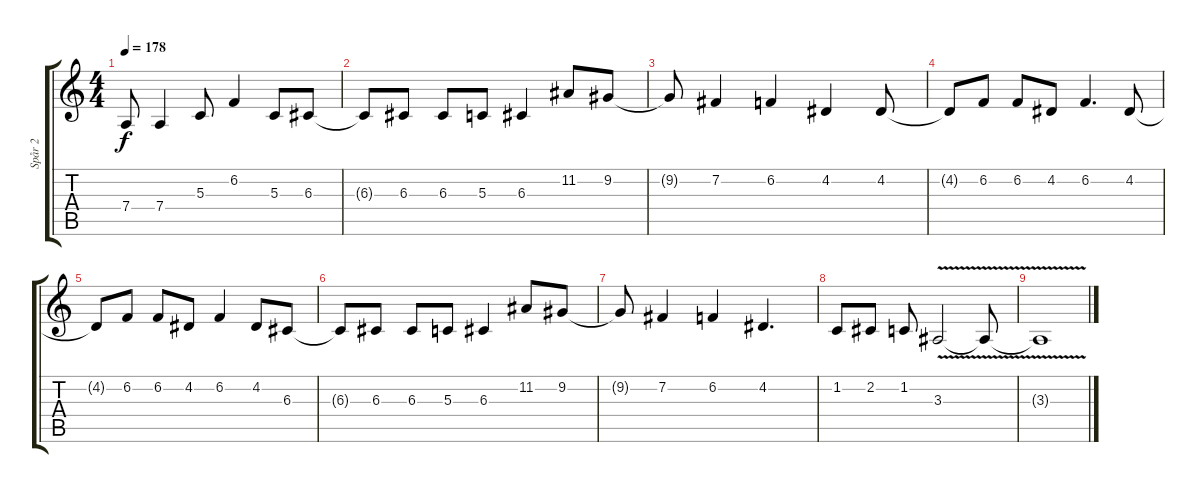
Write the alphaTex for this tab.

\track ("Spår 2" "Spår 2") {instrument lead2sawtooth}
\staff {score tabs}
\tuning (E4 B3 G3 D3 A2 D2) {hide}
\ts (4 4)
\tempo 178
\clef g2
\ks c
7.4{t}.8{dy f} 7.4.4 5.3.8 6.2.4 5.3.8 6.3.8 |
6.3{t}.8 6.3.8 6.3.8 5.3.8 6.3.4 11.2.8 9.2.8 |
9.2{t}.8 7.2.4 6.2.4 4.2.4 4.2.8 |
4.2{t}.8 6.2.8 6.2.8 4.2.8 6.2.4{d} 4.2.8 |
4.2{t}.8 6.2.8 6.2.8 4.2.8 6.2.4 4.2.8 6.3.8 |
6.3{t}.8 6.3.8 6.3.8 5.3.8 6.3.4 11.2.8 9.2.8 |
9.2{t}.8 7.2.4 6.2.4 4.2.4{d} |
1.2.8 2.2.8 1.2.8 3.3{v}.2 3.3{v t}.8 |
3.3{v t}.1
